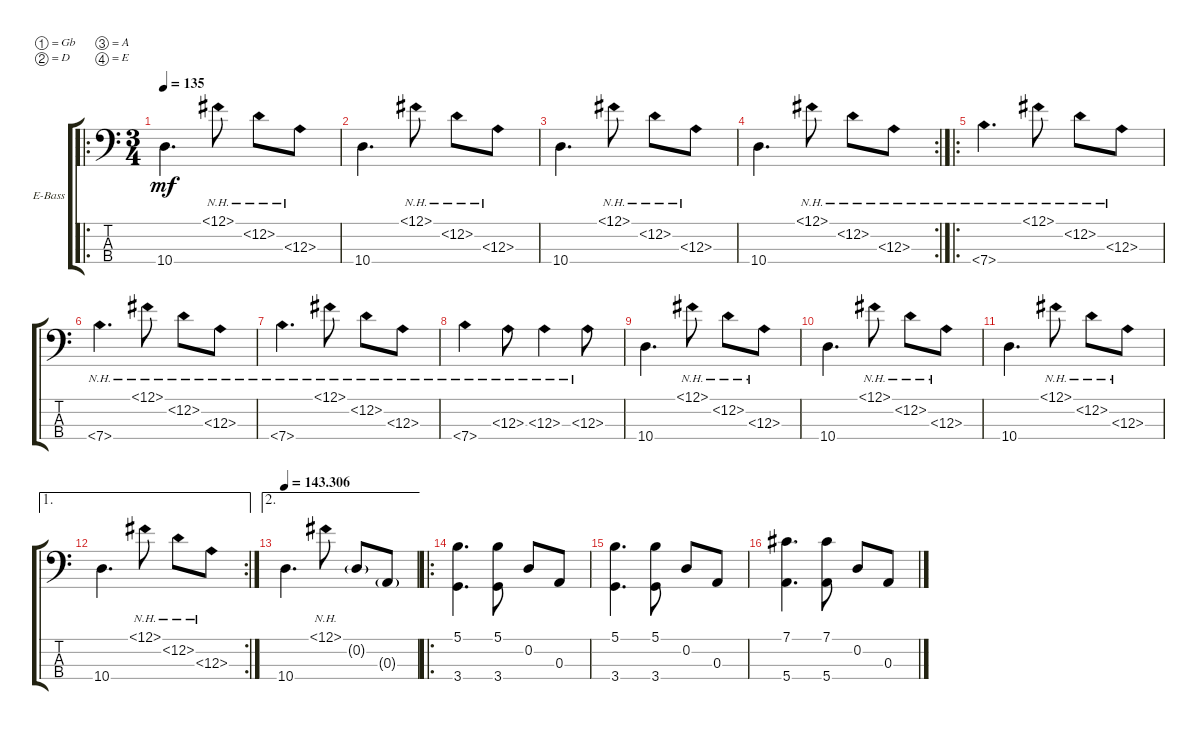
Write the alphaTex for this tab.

\defaultSystemsLayout 4
\bracketExtendMode groupsimilarinstruments
\firstSystemTrackNameOrientation horizontal
\otherSystemsTrackNameOrientation horizontal
\track ("Electric Bass" "E-Bass") {instrument electricbassfinger}
\staff {score tabs}
\tuning (Gb2 D2 A1 E1)
\ro
\ts (3 4)
\tempo 135
\clef f4
\ks c
10.4.4{d dy mf instrument electricbassfinger} 12.1{nh}.8 12.2{nh}.8 12.3{nh}.8 |
10.4.4{d} 12.1{nh}.8 12.2{nh}.8 12.3{nh}.8 |
10.4.4{d} 12.1{nh}.8 12.2{nh}.8 12.3{nh}.8 |
\rc 2
10.4.4{d} 12.1{nh}.8 12.2{nh}.8 12.3{nh}.8 |
\ro
7.4{nh}.4{d} 12.1{nh}.8 12.2{nh}.8 12.3{nh}.8 |
7.4{nh}.4{d} 12.1{nh}.8 12.2{nh}.8 12.3{nh}.8 |
7.4{nh}.4{d} 12.1{nh}.8 12.2{nh}.8 12.3{nh}.8 |
7.4{nh}.4 12.3{nh}.8 12.3{nh}.4 12.3{nh}.8 |
10.4.4{d} 12.1{nh}.8 12.2{nh}.8 12.3{nh}.8 |
10.4.4{d} 12.1{nh}.8 12.2{nh}.8 12.3{nh}.8 |
10.4.4{d} 12.1{nh}.8 12.2{nh}.8 12.3{nh}.8 |
\ae 1
\rc 2
10.4.4{d} 12.1{nh}.8 12.2{nh}.8 12.3{nh}.8 |
\ae 2
\tempo
143.306 10.4.4{d} 12.1{nh}.8 0.2{g}.8 0.3{g}.8 |
\ro
(3.4 5.1).4{d} (5.1 3.4).8 0.2.8 0.3.8 |
(3.4 5.1).4{d} (5.1 3.4).8 0.2.8 0.3.8 |
(5.4 7.1).4{d} (7.1 5.4).8 0.2.8 0.3.8
